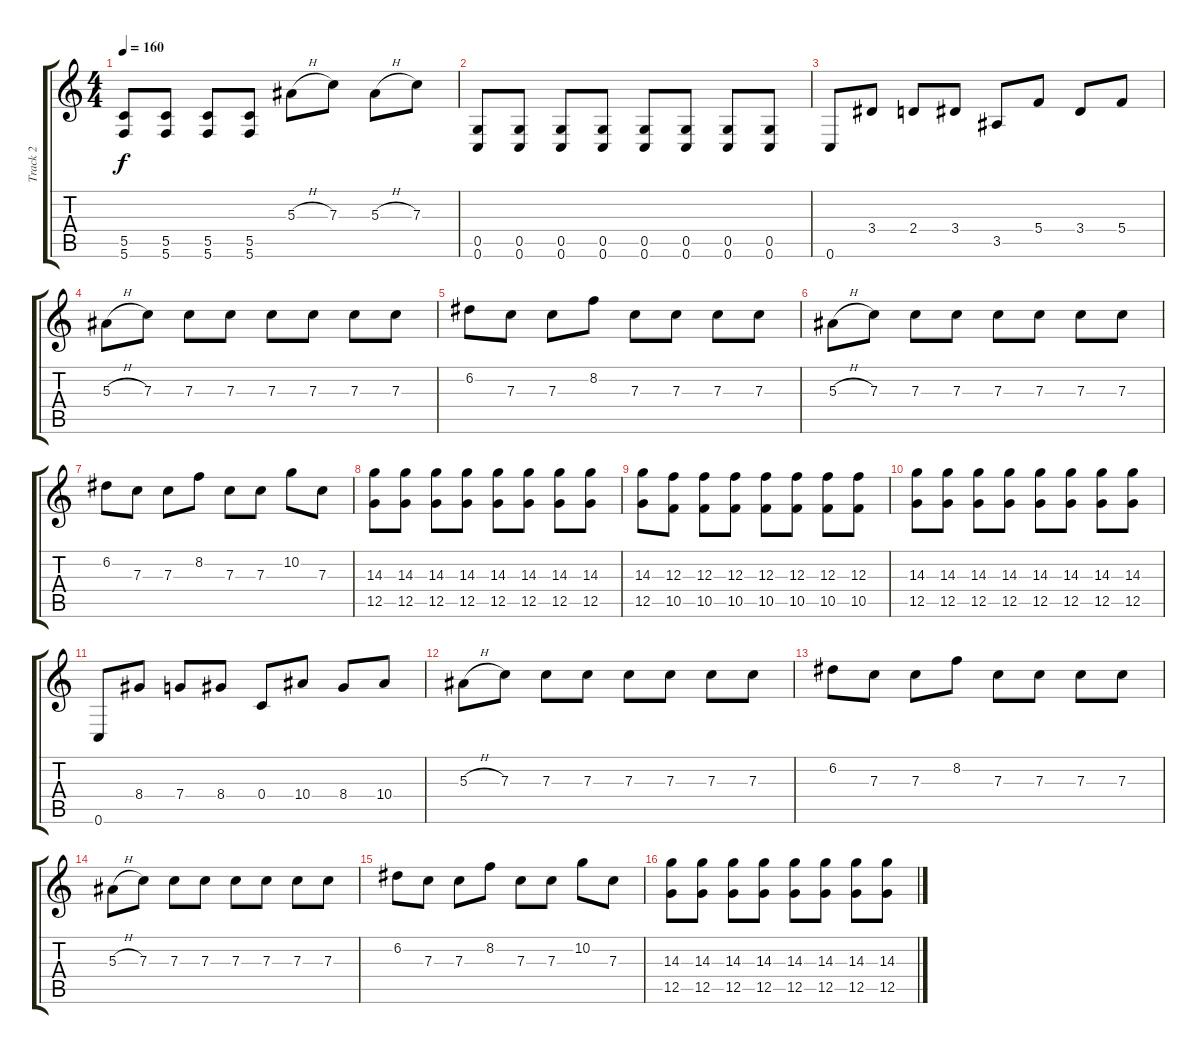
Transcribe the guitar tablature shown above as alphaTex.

\track ("Track 2" "Track 2") {instrument distortionguitar}
\staff {score tabs}
\tuning (D4 A3 F3 C3 G2 C2) {hide}
\ts (4 4)
\tempo 160
\clef g2
\ks c
(5.5 5.6).8{dy f} (5.5 5.6).8 (5.5 5.6).8 (5.5 5.6).8 5.3{h}.8 7.3.8 5.3{h}.8 7.3.8 |
(0.5 0.6).8 (0.5 0.6).8 (0.5 0.6).8 (0.5 0.6).8 (0.5 0.6).8 (0.5 0.6).8 (0.5 0.6).8 (0.5 0.6).8 |
0.6.8 3.4.8 2.4.8 3.4.8 3.5.8 5.4.8 3.4.8 5.4.8 |
5.3{h}.8 7.3.8 7.3.8 7.3.8 7.3.8 7.3.8 7.3.8 7.3.8 |
6.2.8 7.3.8 7.3.8 8.2.8 7.3.8 7.3.8 7.3.8 7.3.8 |
5.3{h}.8 7.3.8 7.3.8 7.3.8 7.3.8 7.3.8 7.3.8 7.3.8 |
6.2.8 7.3.8 7.3.8 8.2.8 7.3.8 7.3.8 10.2.8 7.3.8 |
(14.3 12.5).8 (14.3 12.5).8 (14.3 12.5).8 (14.3 12.5).8 (14.3 12.5).8 (14.3 12.5).8 (14.3 12.5).8 (14.3 12.5).8 |
(14.3 12.5).8 (12.3 10.5).8 (12.3 10.5).8 (12.3 10.5).8 (12.3 10.5).8 (12.3 10.5).8 (12.3 10.5).8 (12.3 10.5).8 |
(14.3 12.5).8 (14.3 12.5).8 (14.3 12.5).8 (14.3 12.5).8 (14.3 12.5).8 (14.3 12.5).8 (14.3 12.5).8 (14.3 12.5).8 |
0.6.8 8.4.8 7.4.8 8.4.8 0.4.8 10.4.8 8.4.8 10.4.8 |
5.3{h}.8 7.3.8 7.3.8 7.3.8 7.3.8 7.3.8 7.3.8 7.3.8 |
6.2.8 7.3.8 7.3.8 8.2.8 7.3.8 7.3.8 7.3.8 7.3.8 |
5.3{h}.8 7.3.8 7.3.8 7.3.8 7.3.8 7.3.8 7.3.8 7.3.8 |
6.2.8 7.3.8 7.3.8 8.2.8 7.3.8 7.3.8 10.2.8 7.3.8 |
(14.3 12.5).8 (14.3 12.5).8 (14.3 12.5).8 (14.3 12.5).8 (14.3 12.5).8 (14.3 12.5).8 (14.3 12.5).8 (14.3 12.5).8
